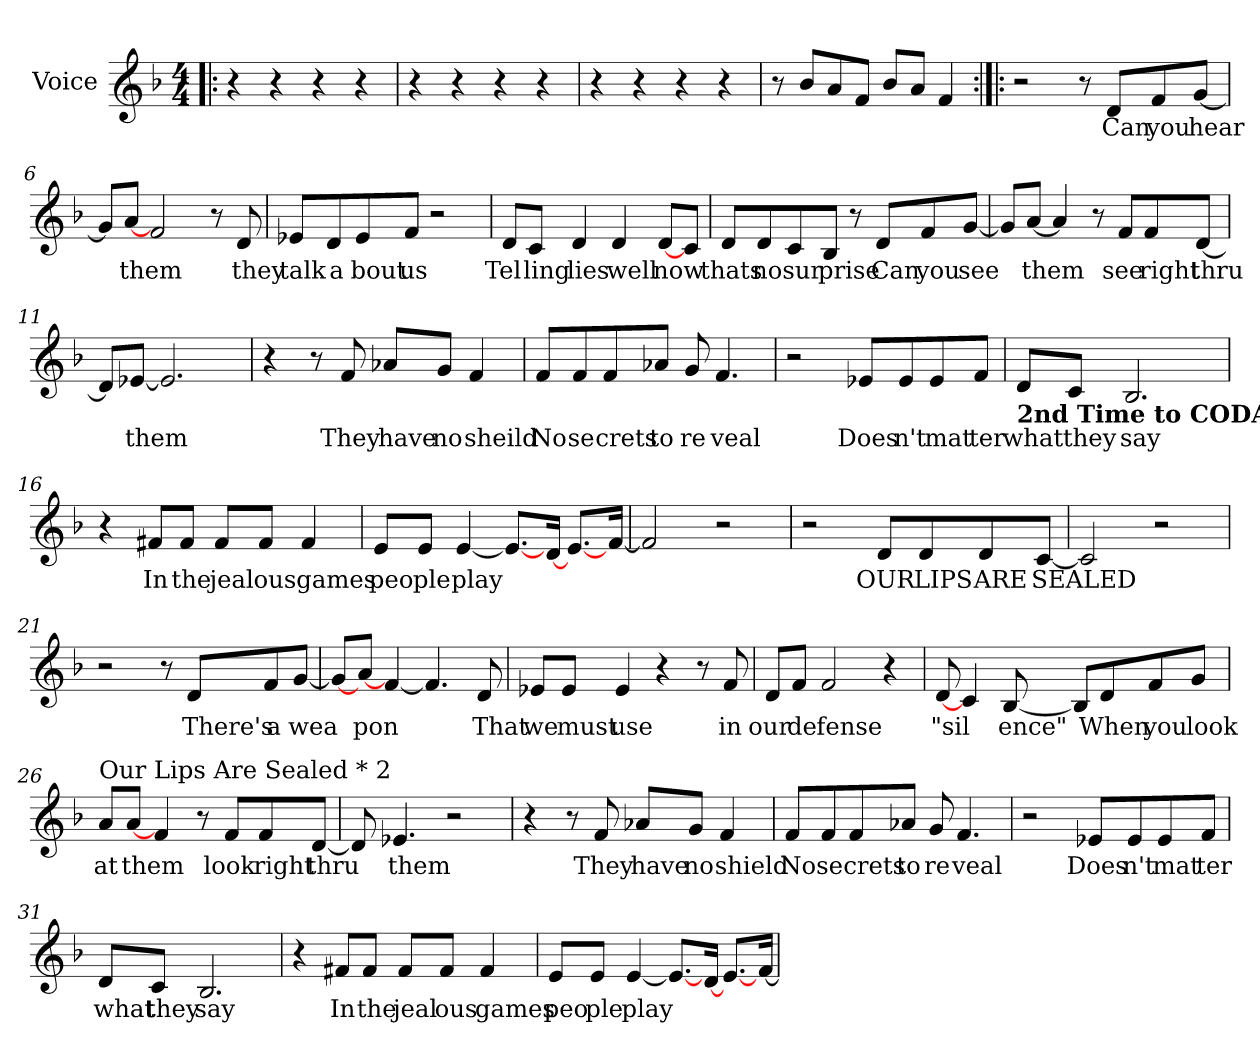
**kern	**text
*part1	*part1
*staff1	*staff1
*I"Voice	*
*I'V	*
*clefG2	*
*k[b-]	*
*F:	*
*M4/4	*
=1!|:	=1!|:
4r	.
4r	.
4r	.
4r	.
=2	=2
4r	.
4r	.
4r	.
4r	.
=3	=3
4r	.
4r	.
4r	.
4r	.
=4	=4
8r	.
8b-/L	.
8a/	.
8f/J	.
8b-/L	.
8a/J	.
4f/	.
!!LO:LB:g=z
=5:|!|:	=5:|!|:
2r	.
8r	.
8d/L	Can
8f/	you
[8g/J	hear
=6	=6
8g/L]	.
[8a/J	them
2f/	.
8r	.
8d/	they
=7	=7
8e-X/L	talk
8d/	a
8e-/	bout
8f/J	us
2r	.
!!LO:LB:g=z
=8	=8
8d/L	Tel
8c/J	ling
4d/	lies
4d/	well
[8d/L	now
8c/J	.
=9	=9
8d/L	thats
8d/	no
8c/	sur
8B-/J	prise
8r	.
8d/L	Can
8f/	you
[8g/J	see
=10	=10
8g/L]	.
[8a/J	them
4a/]	.
8r	.
8f/L	see
8f/	right
[8d/J	thru
=11	=11
8d/L]	.
[8e-X/J	them
2.e-/]	.
!!LO:LB:g=z
=12	=12
4r	.
8r	.
8f/	They
8a-X/L	have
8g/J	no
4f/	sheild
=13	=13
8f/L	No
8f/	se
8f/	crets
8a-X/J	to
8g/	re
4.f/	veal
=14	=14
2r	.
8e-X/L	Does
8e-/	n't
8e-/	mat
8f/J	ter
=15	=15
!LO:TX:b:B:t=2nd Time to CODA	!
8d/L	what
8c/J	they
2.B-/	say
!!LO:LB:g=z
=16	=16
4r	.
8f#X/L	In
8f#/J	the
8f#/L	jeal
8f#/J	ous
4f#/	games
=17	=17
8e/L	peo
8e/J	ple
[4e/	play
8.e/L_	.
[16d/Jk	.
[8.e/L	.
[16f/Jk	.
=18	=18
2f/]	.
2r	.
!!LO:LB:g=z
=19	=19
2r	.
8d/L	OUR
8d/	LIPS
8d/	ARE
[8c/J	SEALED
=20	=20
2c/]	.
2r	.
=21	=21
2r	.
8r	.
8d/L	There's
8f/	a
[8g/J	wea
!!LO:LB:g=z
=22	=22
8g/L_	.
[8a/J	pon
[4f/	.
4.f/]	.
8d/	That
=23	=23
8e-X/L	we
8e-/J	must
4e-/	use
4r	.
8r	.
8f/	in
=24	=24
8d/L	our
8f/J	de
2f/	fense
4r	.
!!LO:PB:g=z
=25	=25
[8d/	"sil
4c/	.
[8B-/	ence"
8B-/L]	.
8d/	When
8f/	you
8g/J	look
=26	=26
!LO:TX:a:t=Our Lips Are Sealed  * 2	!
8a/L	at
[8a/J	them
4f/	.
8r	.
8f/L	look
8f/	right
[8d/J	thru
=27	=27
8d/]	.
4.e-X/	them
2r	.
=28	=28
4r	.
8r	.
8f/	They
8a-X/L	have
8g/J	no
4f/	shield
!!LO:LB:g=z
=29	=29
8f/L	No
8f/	se
8f/	crets
8a-X/J	to
8g/	re
4.f/	veal
=30	=30
2r	.
8e-X/L	Does
8e-/	n't
8e-/	mat
8f/J	ter
=31	=31
8d/L	what
8c/J	they
2.B-/	say
=32	=32
4r	.
8f#X/L	In
8f#/J	the
8f#/L	jeal
8f#/J	ous
4f#/	games
!!LO:LB:g=z
=33	=33
8e/L	peo
8e/J	ple
[4e/	play
8.e/L_	.
[16d/Jk	.
[8.e/L	.
[16f/Jk	.
=	=
*-	*-
